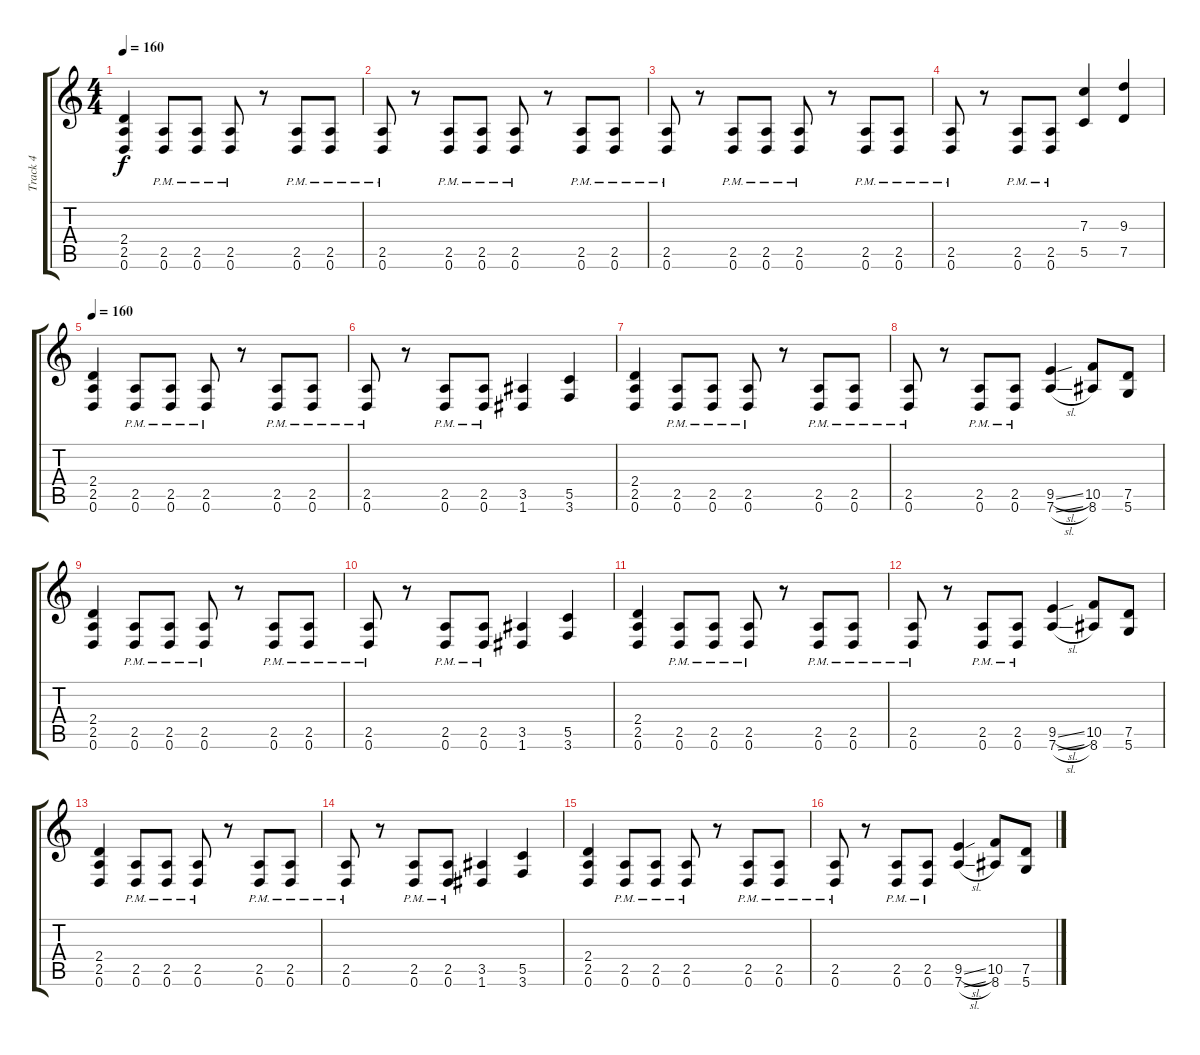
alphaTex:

\track ("Track 4" "Track 4") {instrument distortionguitar}
\staff {score tabs}
\tuning (D4 A3 F3 C3 G2 D2) {hide}
\ts (4 4)
\tempo 160
\clef g2
\ks c
(2.4 2.5 0.6).4{dy f} (2.5{pm} 0.6{pm}).8 (2.5{pm} 0.6{pm}).8 (2.5{pm} 0.6{pm}).8 r.8 (2.5{pm} 0.6{pm}).8 (2.5{pm} 0.6{pm}).8 |
(2.5{pm} 0.6{pm}).8 r.8 (2.5{pm} 0.6{pm}).8 (2.5{pm} 0.6{pm}).8 (2.5{pm} 0.6{pm}).8 r.8 (2.5{pm} 0.6{pm}).8 (2.5{pm} 0.6{pm}).8 |
(2.5{pm} 0.6{pm}).8 r.8 (2.5{pm} 0.6{pm}).8 (2.5{pm} 0.6{pm}).8 (2.5{pm} 0.6{pm}).8 r.8 (2.5{pm} 0.6{pm}).8 (2.5{pm} 0.6{pm}).8 |
(2.5{pm} 0.6{pm}).8 r.8 (2.5{pm} 0.6{pm}).8 (2.5{pm} 0.6{pm}).8 (7.3 5.5).4 (9.3 7.5).4 |
\tempo 160
(2.4 2.5 0.6).4 (2.5{pm} 0.6{pm}).8 (2.5{pm} 0.6{pm}).8 (2.5{pm} 0.6{pm}).8 r.8 (2.5{pm} 0.6{pm}).8 (2.5{pm} 0.6{pm}).8 |
(2.5{pm} 0.6{pm}).8 r.8 (2.5{pm} 0.6{pm}).8 (2.5{pm} 0.6{pm}).8 (3.5 1.6).4 (5.5 3.6).4 |
(2.4 2.5 0.6).4 (2.5{pm} 0.6{pm}).8 (2.5{pm} 0.6{pm}).8 (2.5{pm} 0.6{pm}).8 r.8 (2.5{pm} 0.6{pm}).8 (2.5{pm} 0.6{pm}).8 |
(2.5{pm} 0.6{pm}).8 r.8 (2.5{pm} 0.6{pm}).8 (2.5{pm} 0.6{pm}).8 (9.5{sl} 7.6{sl}).4 (10.5 8.6).8 (7.5 5.6).8 |
(2.4 2.5 0.6).4 (2.5{pm} 0.6{pm}).8 (2.5{pm} 0.6{pm}).8 (2.5{pm} 0.6{pm}).8 r.8 (2.5{pm} 0.6{pm}).8 (2.5{pm} 0.6{pm}).8 |
(2.5{pm} 0.6{pm}).8 r.8 (2.5{pm} 0.6{pm}).8 (2.5{pm} 0.6{pm}).8 (3.5 1.6).4 (5.5 3.6).4 |
(2.4 2.5 0.6).4 (2.5{pm} 0.6{pm}).8 (2.5{pm} 0.6{pm}).8 (2.5{pm} 0.6{pm}).8 r.8 (2.5{pm} 0.6{pm}).8 (2.5{pm} 0.6{pm}).8 |
(2.5{pm} 0.6{pm}).8 r.8 (2.5{pm} 0.6{pm}).8 (2.5{pm} 0.6{pm}).8 (9.5{sl} 7.6{sl}).4 (10.5 8.6).8 (7.5 5.6).8 |
(2.4 2.5 0.6).4 (2.5{pm} 0.6{pm}).8 (2.5{pm} 0.6{pm}).8 (2.5{pm} 0.6{pm}).8 r.8 (2.5{pm} 0.6{pm}).8 (2.5{pm} 0.6{pm}).8 |
(2.5{pm} 0.6{pm}).8 r.8 (2.5{pm} 0.6{pm}).8 (2.5{pm} 0.6{pm}).8 (3.5 1.6).4 (5.5 3.6).4 |
(2.4 2.5 0.6).4 (2.5{pm} 0.6{pm}).8 (2.5{pm} 0.6{pm}).8 (2.5{pm} 0.6{pm}).8 r.8 (2.5{pm} 0.6{pm}).8 (2.5{pm} 0.6{pm}).8 |
(2.5{pm} 0.6{pm}).8 r.8 (2.5{pm} 0.6{pm}).8 (2.5{pm} 0.6{pm}).8 (9.5{sl} 7.6{sl}).4 (10.5 8.6).8 (7.5 5.6).8
